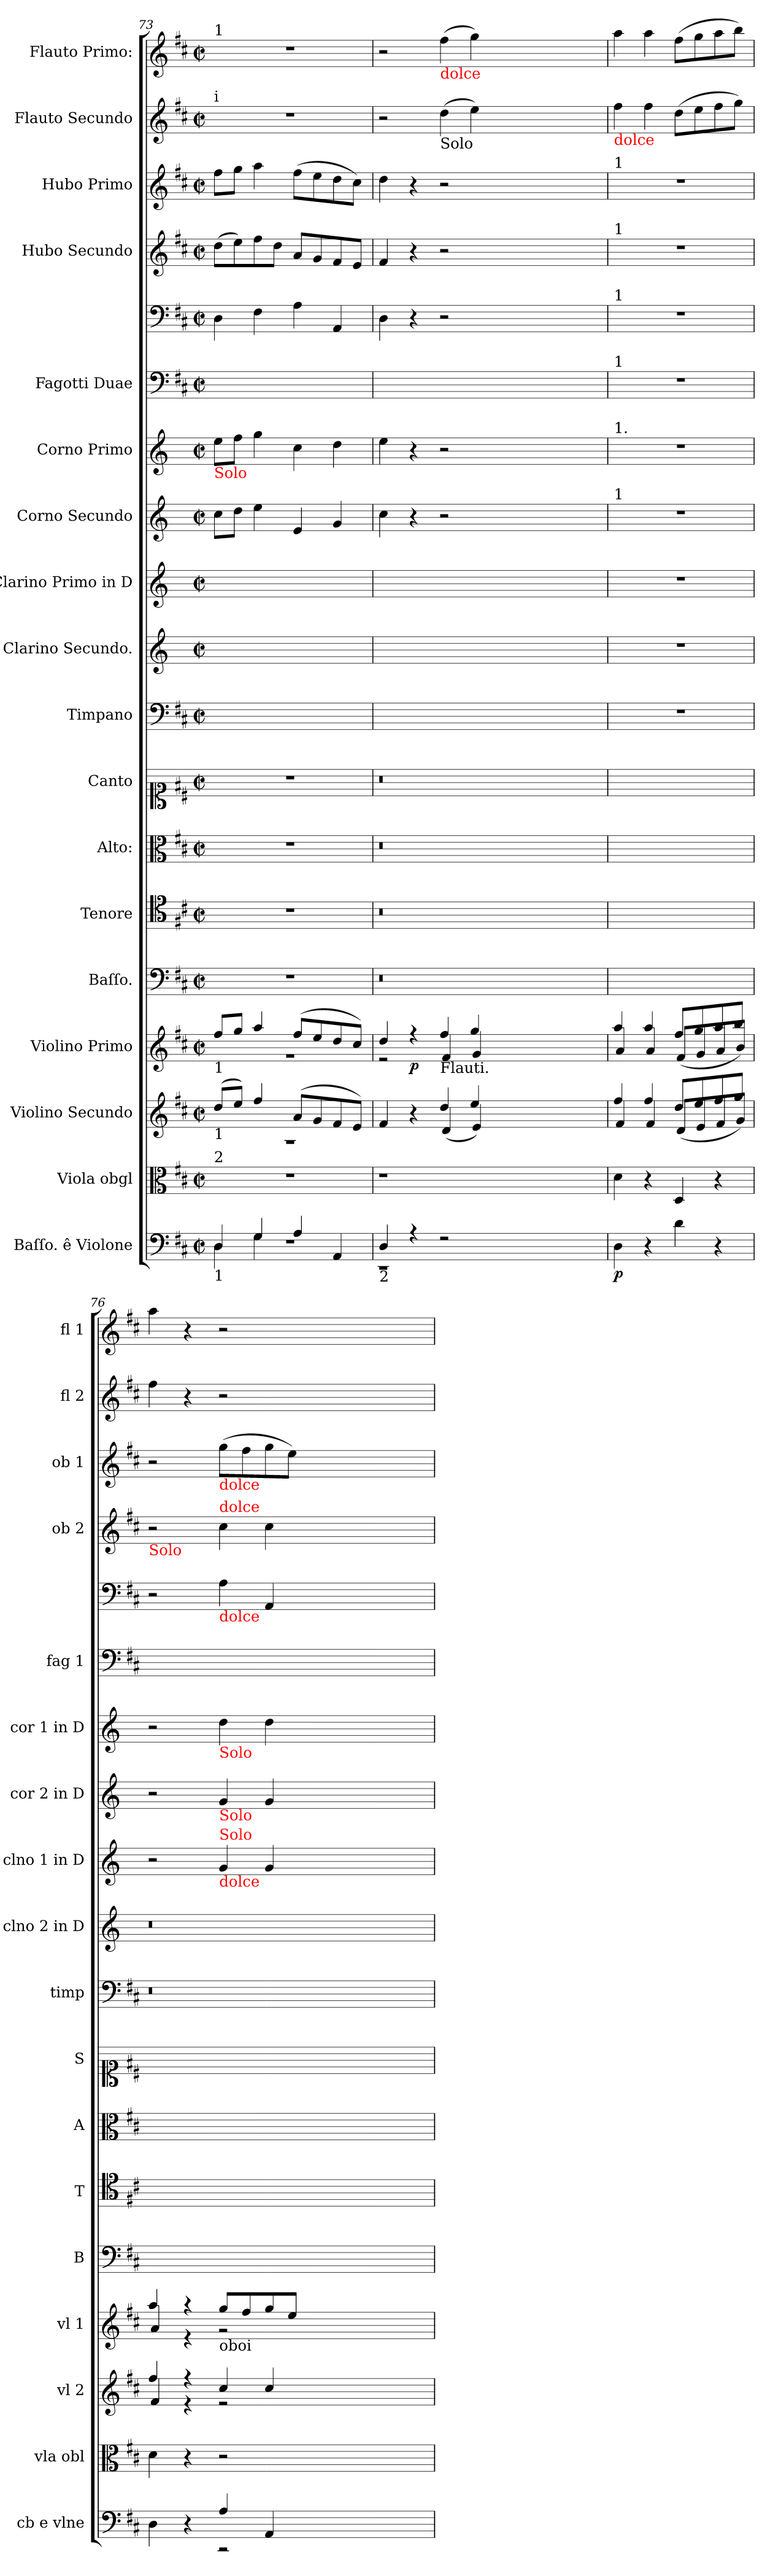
**kern	**dynam	**kern	**kern	**kern	**dynam	**kern	**kern	**kern	**kern	**kern	**kern	**kern	**kern	**kern	**kern	**kern	**kern	**kern	**kern	**kern
*part18	*part18	*part17	*part16	*part15	*part15	*part14	*part13	*part12	*part11	*part10	*part9	*part8	*part7	*part6	*part5	*part5	*part4	*part3	*part2	*part1
*staff19	*staff19	*staff18	*staff17	*staff16	*staff16	*staff15	*staff14	*staff13	*staff12	*staff11	*staff10	*staff9	*staff8	*staff7	*staff6	*staff5	*staff4	*staff3	*staff2	*staff1
*I"Baſſo. ê Violone	*	*I"Viola obgl	*I"Violino Secundo	*I"Violino Primo	*	*I"Baſſo.	*I"Tenore	*I"Alto:	*I"Canto	*I"Timpano	*I"Clarino Secundo.	*I"Clarino Primo in D	*I"Corno Secundo	*I"Corno Primo	*I"Fagotti Duae	*	*I"Hubo Secundo	*I"Hubo Primo	*I"Flauto Secundo	*I"Flauto Primo:
*I'cb e vlne	*	*I'vla obl	*I'vl 2	*I'vl 1	*	*I'B	*I'T	*I'A	*I'S	*I'timp	*I'clno 2 in D	*I'clno 1 in D	*I'cor 2 in D	*I'cor 1 in D	*I'fag 1	*	*I'ob 2	*I'ob 1	*I'fl 2	*I'fl 1
*clefF4	*	*clefC3	*clefG2	*clefG2	*	*clefF4	*clefC4	*clefC3	*clefC1	*clefF4	*clefG2	*clefG2	*clefG2	*clefG2	*clefF4	*clefF4	*clefG2	*clefG2	*clefG2	*clefG2
*	*	*	*	*	*	*	*	*	*	*	*ITrd-1c-2	*ITrd-1c-2	*ITrd6c10	*ITrd6c10	*	*	*	*	*	*
*k[f#c#]	*	*k[f#c#]	*k[f#c#]	*k[f#c#]	*	*k[f#c#]	*k[f#c#]	*k[f#c#]	*k[f#c#]	*k[f#c#]	*k[f#c#]	*k[f#c#]	*k[f#c#]	*k[f#c#]	*k[f#c#]	*k[f#c#]	*k[f#c#]	*k[f#c#]	*k[f#c#]	*k[f#c#]
*D:	*	*D:	*D:	*D:	*	*D:	*D:	*D:	*D:	*D:	*D:	*D:	*D:	*D:	*D:	*D:	*D:	*D:	*D:	*D:
*M2/2	*	*M2/2	*M2/2	*M2/2	*	*M2/2	*M2/2	*M2/2	*M2/2	*M2/2	*M2/2	*M2/2	*M2/2	*M2/2	*M2/2	*M2/2	*M2/2	*M2/2	*M2/2	*M2/2
*met(c|)	*	*met(c|)	*met(c|)	*met(c|)	*	*met(c|)	*met(c|)	*met(c|)	*met(c|)	*met(c|)	*met(c|)	*met(c|)	*met(c|)	*met(c|)	*met(c|)	*met(c|)	*met(c|)	*met(c|)	*met(c|)	*met(c|)
=73	=73	=73	=73	=73	=73	=73	=73	=73	=73	=73	=73	=73	=73	=73	=73	=73	=73	=73	=73	=73
*^	*	*	*^	*^	*	*	*	*	*	*	*	*	*	*	*	*	*	*	*	*
*	*^	*	*	*	*	*	*	*	*	*	*	*	*	*	*	*	*	*	*	*	*	*	*
!	!	!	!	!	!	!	!	!	!	!	!	!	!	!	!	!	!	!	!	!	!	!	!	!LO:TX:a:t=1
!	!	!	!	!	!	!	!	!	!	!	!	!	!	!	!	!	!	!	!	!	!	!	!LO:TX:a:t=i	!
!	!	!	!	!	!	!	!	!	!	!	!	!	!	!	!	!	!	!LO:TX:b:color=red:t=Solo	!	!	!	!	!	!
!	!	!	!	!	!	!	!LO:TX:b:t=1	!	!	!	!	!	!	!	!	!	!	!	!	!	!	!	!	!
!	!	!	!	!	!LO:TX:b:t=1	!	!	!	!	!	!	!	!	!	!	!	!	!	!	!	!	!	!	!
!	!	!	!	!LO:TX:a:t=2	!	!	!	!	!	!	!	!	!	!	!	!	!	!	!	!	!	!	!	!
!LO:TX:b:t=1	!	!	!	!	!	!	!	!	!	!	!	!	!	!	!	!	!	!	!	!	!	!	!	!
4D!/	4D!\	1r	.	1r	(<8dd!/L	1r	8ff#!/L	1r	.	1r	1r	1r	1r	1ryy	1ryy	1ryy	8d\L	8f#\L	4D\yy	4D\	(8dd\L	8ff#\L	1r	1r
.	.	.	.	.	8ee!/J)	.	8gg!/J	.	.	.	.	.	.	.	.	.	8e\J	8g\J	.	.	8ee\)	8gg\J	.	.
4G!/	4G!\	.	.	.	4ff#!/	.	4aa!/	.	.	.	.	.	.	.	.	.	4f#\	4a\	4F#\yy	4F#\	8ff#\	4aa\	.	.
.	.	.	.	.	.	.	.	.	.	.	.	.	.	.	.	.	.	.	.	.	8dd\J	.	.	.
4A!/	2ryy	.	.	.	(<8a!/L	.	(<8ff#!/L	.	.	.	.	.	.	.	.	.	4F#/	4d\	4A\yy	4A\	8a/L	(8ff#\L	.	.
.	.	.	.	.	8g!/	.	8ee!/	.	.	.	.	.	.	.	.	.	.	.	.	.	8g/	8ee\	.	.
4AA!/	.	.	.	.	8f#!/	.	8dd!/	.	.	.	.	.	.	.	.	.	4A/	4e\	4AA/yy	4AA/	8f#/	8dd\	.	.
.	.	.	.	.	8e!/J)	.	8cc#!/J)	.	.	.	.	.	.	.	.	.	.	.	.	.	8e/J	8cc#\J)	.	.
*	*v	*v	*	*	*	*	*	*	*	*	*	*	*	*	*	*	*	*	*	*	*	*	*	*
=74	=74	=74	=74	=74	=74	=74	=74	=74	=74	=74	=74	=74	=74	=74	=74	=74	=74	=74	=74	=74	=74	=74	=74
!LO:TX:b:t=2	!	!	!	!	!	!	!	!	!	!	!	!	!	!	!	!	!	!	!	!	!	!	!
4D!/	1r	.	1r	4f#!/	2ryy	4dd!/	2r	.	0.r	0.r	0.r	0.r	0.ryy	0.ryy	0.ryy	4d\	4f#\	4D\yy	4D\	4f#/	4dd\	2r	2r
!	!	!	!	!	!	!	!	!LO:DY:b	!	!	!	!	!	!	!	!	!	!	!	!	!	!	!
4r	.	.	.	4r	.	4r	.	p	.	.	.	.	.	.	.	4r	4r	4ryy	4r	4r	4r	.	.
!	!	!	!	!	!	!	!	!	!	!	!	!	!	!	!	!	!	!	!	!	!	!	!LO:TX:b:color=red:t=dolce
!	!	!	!	!	!	!	!	!	!	!	!	!	!	!	!	!	!	!	!	!	!	!LO:TX:b:t=Solo	!
!	!	!	!	!	!	!LO:TX:b:t=Flauti.	!	!	!	!	!	!	!	!	!	!	!	!	!	!	!	!	!
2r	.	.	.	4dd!/	(4d/	4ff#!/	4f#/	.	.	.	.	.	.	.	.	2r	2r	2ryy	2r	2r	2r	(4dd\	(4ff#\
.	.	.	.	4ee!/	4e/)	4gg!/	4g/	.	.	.	.	.	.	.	.	.	.	.	.	.	.	4ee\)	4gg\)
0ryy	0ryy	.	0ryy	0ryy	0ryy	0ryy	0ryy	.	.	.	.	.	.	.	.	0ryy	0ryy	0ryy	0ryy	0ryy	0ryy	0ryy	0ryy
=75	=75	=75	=75	=75	=75	=75	=75	=75	=75	=75	=75	=75	=75	=75	=75	=75	=75	=75	=75	=75	=75	=75	=75
!	!	!	!	!	!	!	!	!	!	!	!	!	!	!	!	!	!	!	!	!	!	!LO:TX:b:color=red:t=dolce	!
!	!	!	!	!	!	!	!	!	!	!	!	!	!	!	!	!	!	!	!	!	!LO:TX:a:t=1	!	!
!	!	!	!	!	!	!	!	!	!	!	!	!	!	!	!	!	!	!	!	!LO:TX:a:t=1	!	!	!
!	!	!	!	!	!	!	!	!	!	!	!	!	!	!	!	!	!	!	!LO:TX:a:t=1	!	!	!	!
!	!	!	!	!	!	!	!	!	!	!	!	!	!	!	!	!	!	!LO:TX:a:t=1	!	!	!	!	!
!	!	!	!	!	!	!	!	!	!	!	!	!	!	!	!	!	!LO:TX:a:t=1.	!	!	!	!	!	!
!	!	!	!	!	!	!	!	!	!	!	!	!	!	!	!	!LO:TX:a:t=1	!	!	!	!	!	!	!
!	!	!LO:DY:b	!	!	!	!	!	!	!	!	!	!	!	!	!	!	!	!	!	!	!	!	!
*v	*v	*	*	*	*	*	*	*	*	*	*	*	*	*	*	*	*	*	*	*	*	*	*
4D\	p	4d\	4ff#!/	4f#/	4aa!/	4a/	.	1ryy	1ryy	1ryy	1ryy	1r	1r	1r	1r	1r	1r	1r	1r	1r	4ff#\	4aa\
4r	.	4r	4ff#!/	4f#/	4aa!/	4a/	.	.	.	.	.	.	.	.	.	.	.	.	.	.	4ff#\	4aa\
4d\	.	4D/	8dd!/L	(8d/L	8ff#!/L	(8f#/L	.	.	.	.	.	.	.	.	.	.	.	.	.	.	(8dd\L	(8ff#\L
.	.	.	8ee!/	8e/	8gg!/	8g/	.	.	.	.	.	.	.	.	.	.	.	.	.	.	8ee\	8gg\
4r	.	4r	8ff#!/	8f#/	8aa!/	8a/	.	.	.	.	.	.	.	.	.	.	.	.	.	.	8ff#\	8aa\
.	.	.	8gg!/J	8g/J)	8bb!/J	8b/J)	.	.	.	.	.	.	.	.	.	.	.	.	.	.	8gg\J)	8bb\J)
=76	=76	=76	=76	=76	=76	=76	=76	=76	=76	=76	=76	=76	=76	=76	=76	=76	=76	=76	=76	=76	=76	=76
*^	*	*	*	*	*	*	*	*	*	*	*	*	*	*	*	*	*	*	*	*	*	*
!	!	!	!	!	!	!	!	!	!	!	!	!	!	!	!	!	!	!	!	!LO:TX:b:color=red:t=Solo	!	!	!
2ryy	4D\	.	4d\	4ff#!/	4f#/	4aa!/	4a/	.	0.ryy	0.ryy	0.ryy	0.ryy	0.r	0.r	2r	2r	2r	2ryy	2r	2r	2r	4ff#\	4aa\
.	4r	.	4r	4rff	4r	4raa	4r	.	.	.	.	.	.	.	.	.	.	.	.	.	.	4r	4r
!	!	!	!	!	!	!	!	!	!	!	!	!	!	!	!	!	!	!	!	!	!LO:TX:b:color=red:t=dolce	!	!
!	!	!	!	!	!	!	!	!	!	!	!	!	!	!	!	!	!	!	!	!LO:TX:a:color=red:t=dolce	!	!	!
!	!	!	!	!	!	!	!	!	!	!	!	!	!	!	!	!	!	!	!LO:TX:b:color=red:t=dolce	!	!	!	!
!	!	!	!	!	!	!	!	!	!	!	!	!	!	!	!	!	!LO:TX:b:color=red:t=Solo	!	!	!	!	!	!
!	!	!	!	!	!	!	!	!	!	!	!	!	!	!	!	!LO:TX:b:color=red:t=Solo	!	!	!	!	!	!	!
!	!	!	!	!	!	!	!	!	!	!	!	!	!	!	!LO:TX:b:color=red:t=dolce	!	!	!	!	!	!	!	!
!	!	!	!	!	!	!	!	!	!	!	!	!	!	!	!LO:TX:a:color=red:t=Solo	!	!	!	!	!	!	!	!
!	!	!	!	!	!	!LO:TX:b:t=oboi	!	!	!	!	!	!	!	!	!	!	!	!	!	!	!	!	!
4A!/	2r	.	2r	4cc#!/	2r	8gg!/L	2r	.	.	.	.	.	.	.	4a/	4A/	4e\	4A\yy	4A\	4cc#\	(8gg\L	2r	2r
.	.	.	.	.	.	8ff#!/	.	.	.	.	.	.	.	.	.	.	.	.	.	.	8ff#\	.	.
4AA!/	.	.	.	4cc#!/	.	8gg!/	.	.	.	.	.	.	.	.	4a/	4A/	4e\	4AA/yy	4AA/	4cc#\	8gg\	.	.
.	.	.	.	.	.	8ee!/J	.	.	.	.	.	.	.	.	.	.	.	.	.	.	8ee\J)	.	.
0ryy	0ryy	.	0ryy	0ryy	0ryy	0ryy	0ryy	.	.	.	.	.	.	.	0ryy	0ryy	0ryy	0ryy	0ryy	0ryy	0ryy	0ryy	0ryy
*	*	*	*	*v	*v	*	*	*	*	*	*	*	*	*	*	*	*	*	*	*	*	*	*
*v	*v	*	*	*	*v	*v	*	*	*	*	*	*	*	*	*	*	*	*	*	*	*	*
=	=	=	=	=	=	=	=	=	=	=	=	=	=	=	=	=	=	=	=	=
*-	*-	*-	*-	*-	*-	*-	*-	*-	*-	*-	*-	*-	*-	*-	*-	*-	*-	*-	*-	*-
